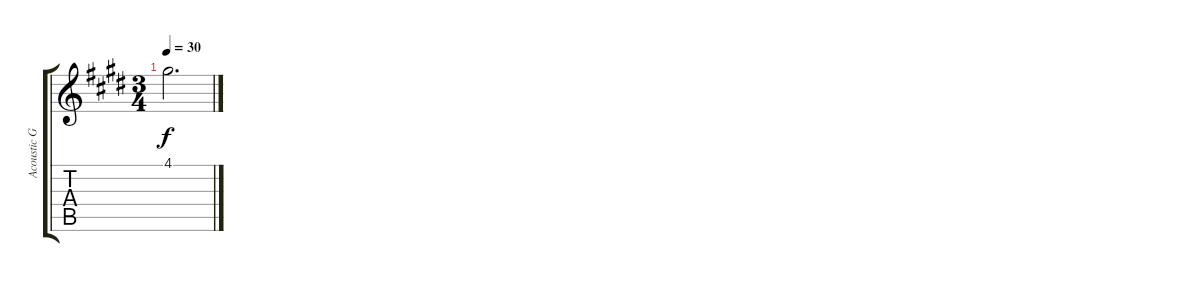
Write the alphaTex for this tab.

\track ("Acoustic Guitar" "Acoustic G") {instrument acousticguitarnylon}
\staff {score tabs}
\tuning (E4 B3 G3 D3 A2 E2) {hide}
\ts (3 4)
\tempo 30
\clef g2
\ks e
4.1{t}.2{d dy f beam Down}
